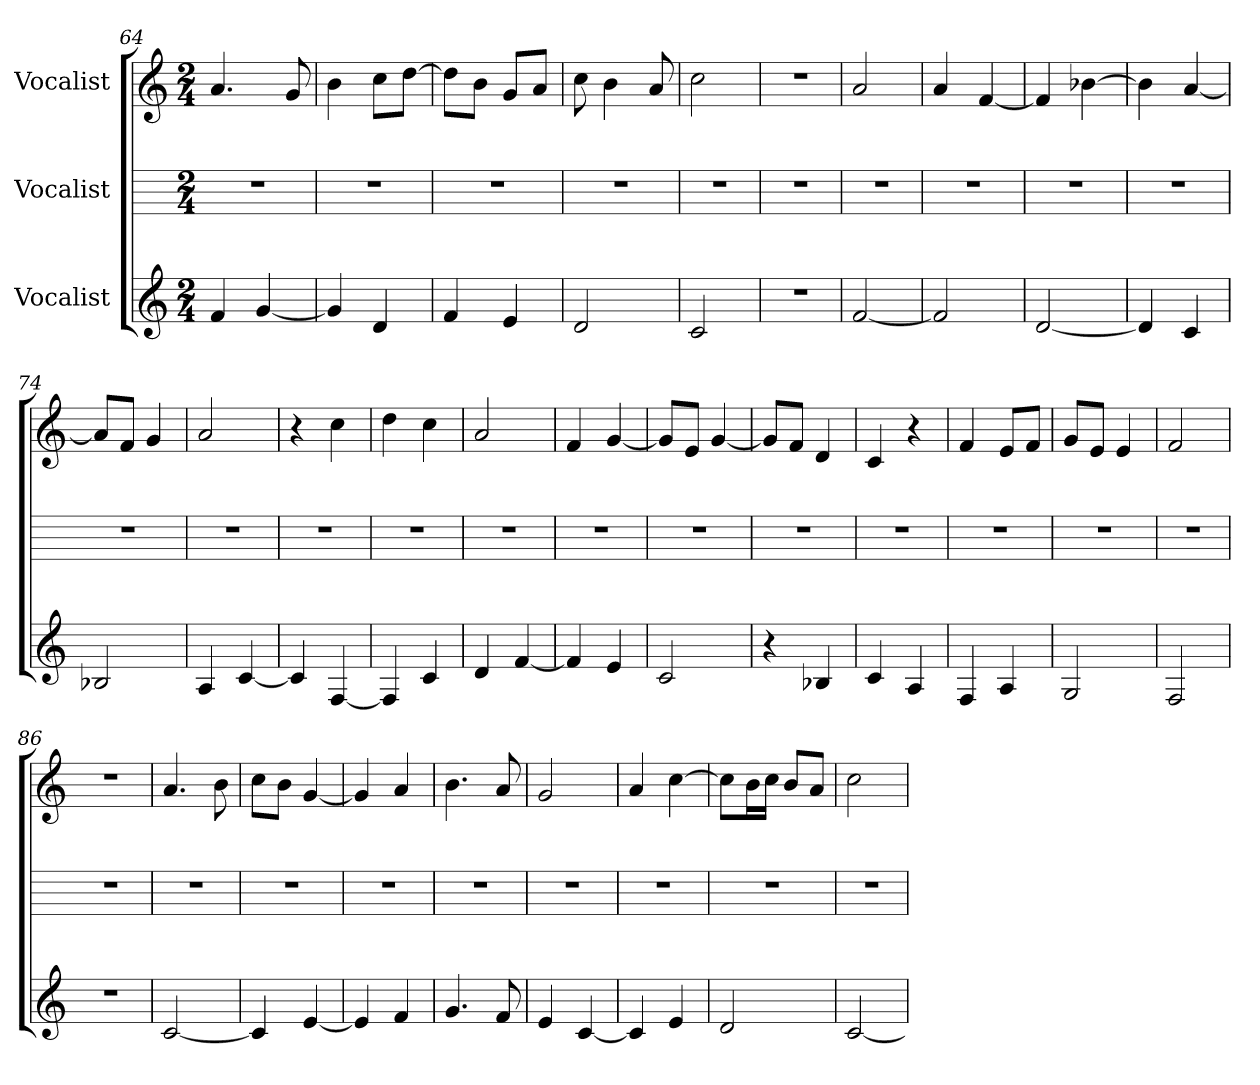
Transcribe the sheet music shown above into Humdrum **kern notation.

**kern	**kern	**kern
*part3	*part2	*part1
*staff3	*staff2	*staff1
*I"Vocalist	*I"Vocalist	*I"Vocalist
*M2/4	*M2/4	*M2/4
=64	=64	=64
4f	2r	4.a
[4g	.	.
.	.	8g
=65	=65	=65
4g]	2r	4b
4d	.	8ccL
.	.	[8ddJ
=66	=66	=66
4f	2r	8ddL]
.	.	8bJ
4e	.	8gL
.	.	8aJ
=67	=67	=67
2d	2r	8cc
.	.	4b
.	.	8a
=68	=68	=68
2c	2r	2cc
=69	=69	=69
2r	2r	2r
=70	=70	=70
[2f	2r	2a
=71	=71	=71
2f]	2r	4a
.	.	[4f
=72	=72	=72
[2d	2r	4f]
.	.	[4b-X
=73	=73	=73
4d]	2r	4b-]
4c	.	[4a
=74	=74	=74
2B-X	2r	8aL]
.	.	8fJ
.	.	4g
=75	=75	=75
4A	2r	2a
[4c	.	.
=76	=76	=76
4c]	2r	4r
[4F	.	4cc
=77	=77	=77
4F]	2r	4dd
4c	.	4cc
=78	=78	=78
4d	2r	2a
[4f	.	.
=79	=79	=79
4f]	2r	4f
4e	.	[4g
=80	=80	=80
2c	2r	8gL]
.	.	8eJ
.	.	[4g
=81	=81	=81
4r	2r	8gL]
.	.	8fJ
4B-X	.	4d
=82	=82	=82
4c	2r	4c
4A	.	4r
=83	=83	=83
4F	2r	4f
4A	.	8eL
.	.	8fJ
=84	=84	=84
2G	2r	8gL
.	.	8eJ
.	.	4e
=85	=85	=85
2F	2r	2f
=86	=86	=86
2r	2r	2r
=87	=87	=87
[2c	2r	4.a
.	.	8b
=88	=88	=88
4c]	2r	8ccL
.	.	8bJ
[4e	.	[4g
=89	=89	=89
4e]	2r	4g]
4f	.	4a
=90	=90	=90
4.g	2r	4.b
8f	.	8a
=91	=91	=91
4e	2r	2g
[4c	.	.
=92	=92	=92
4c]	2r	4a
4e	.	[4cc
=93	=93	=93
2d	2r	8ccL]
.	.	16bL
.	.	16ccJJ
.	.	8bL
.	.	8aJ
=94	=94	=94
[2c	2r	2cc
=	=	=
*-	*-	*-
